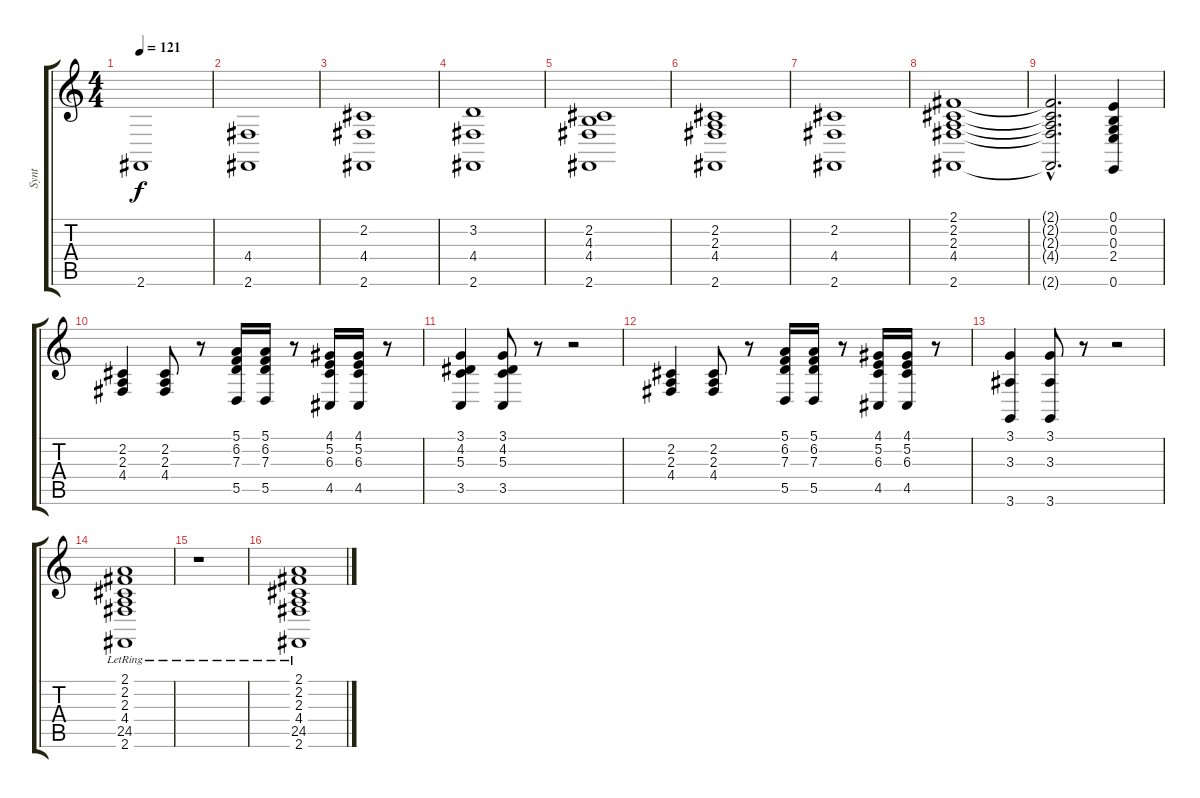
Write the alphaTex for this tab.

\track ("Synt" "Synt") {instrument stringensemble1}
\staff {score tabs}
\tuning (E4 B3 G3 D3 A2 E2) {hide}
\ts (4 4)
\tempo 121
\clef g2
\ks c
2.6.1{dy f} |
(4.4 2.6).1 |
(2.2 4.4 2.6).1 |
(3.2 4.4 2.6).1 |
(2.2 4.3 4.4 2.6).1 |
(2.2 2.3 4.4 2.6).1 |
(2.2 4.4 2.6).1 |
(2.1 2.2 2.3 4.4 2.6).1 |
(2.1{hac t} 2.2{hac t} 2.3{hac t} 4.4{hac t} 2.6{hac t}).2{d} (0.1 0.2 0.3 2.4 0.6).4 |
(2.2 2.3 4.4).4 (2.2 2.3 4.4).8 r.8 (5.1 6.2 7.3 5.5).16 (5.1 6.2 7.3 5.5).16 r.8 (4.1 5.2 6.3 4.5).16 (4.1 5.2 6.3 4.5).16 r.8 |
(3.1 4.2 5.3 3.5).4 (3.1 4.2 5.3 3.5).8 r.8 r.2 |
(2.2 2.3 4.4).4 (2.2 2.3 4.4).8 r.8 (5.1 6.2 7.3 5.5).16 (5.1 6.2 7.3 5.5).16 r.8 (4.1 5.2 6.3 4.5).16 (4.1 5.2 6.3 4.5).16 r.8 |
(3.1 3.3 3.6).4 (3.1 3.3 3.6).8 r.8 r.2 |
(2.1 2.2 2.3 4.4 24.5 2.6{lr}).1 |
r.1 |
(2.1 2.2 2.3 4.4 24.5 2.6{lr}).1
